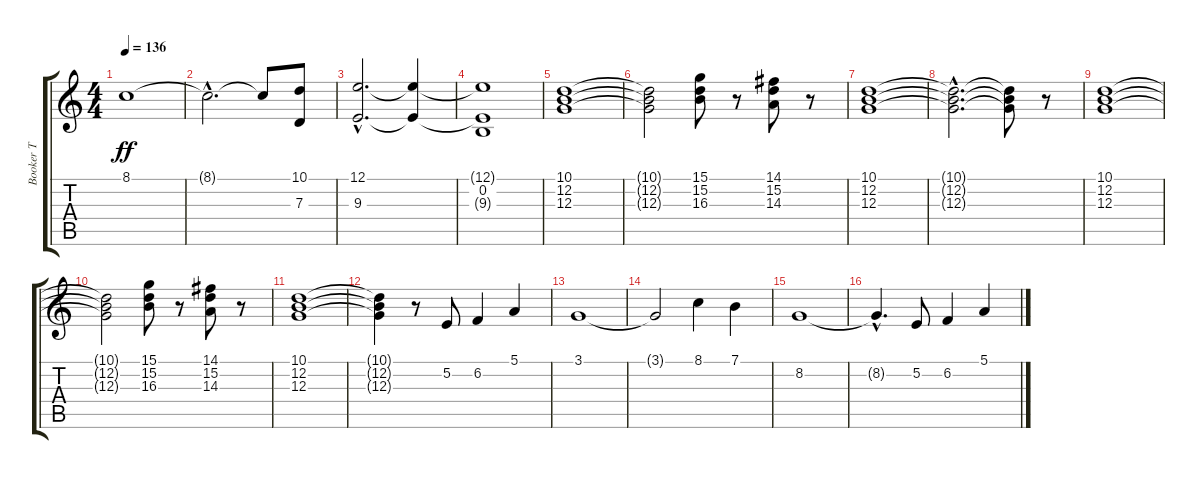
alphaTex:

\track ("Booker T" "Booker T") {instrument drawbarorgan}
\staff {score tabs}
\tuning (E4 B3 G3 D3 A2 E2) {hide}
\ts (4 4)
\tempo 136
\clef g2
\ks c
8.1.1{dy ff} |
8.1{hac t}.2{d} 8.1{t}.8 (10.1 7.3).8 |
(12.1{hac} 9.3{hac}).2{d} (12.1{t} 9.3{t}).4 |
(12.1{t} 0.2 9.3{t}).1 |
(10.1 12.2 12.3).1 |
(10.1{t} 12.2{t} 12.3{t}).2 (15.1 15.2 16.3).8 r.8 (14.1 15.2 14.3).8 r.8 |
(10.1 12.2 12.3).1 |
(10.1{hac t} 12.2{hac t} 12.3{hac t}).2{d} (10.1{t} 12.2{t} 12.3{t}).8 r.8 |
(10.1 12.2 12.3).1 |
(10.1{t} 12.2{t} 12.3{t}).2 (15.1 15.2 16.3).8 r.8 (14.1 15.2 14.3).8 r.8 |
(10.1 12.2 12.3).1 |
(10.1{t} 12.2{t} 12.3{t}).4 r.8 5.2.8 6.2.4 5.1.4 |
3.1.1 |
3.1{t}.2 8.1.4 7.1.4 |
8.2.1 |
8.2{hac t}.4{d} 5.2.8 6.2.4 5.1.4
